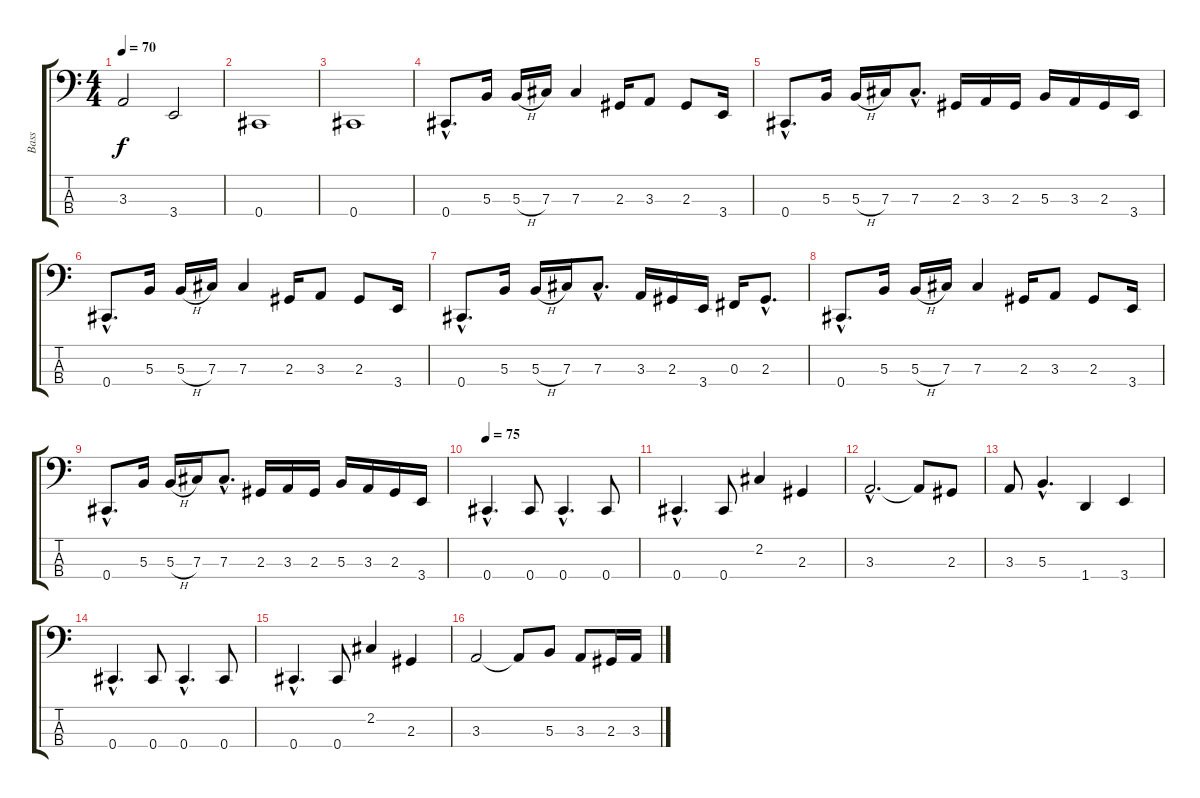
\track ("Bass" "Bass") {instrument electricbasspick}
\staff {score tabs}
\tuning (E2 B1 Gb1 Db1) {hide}
\ts (4 4)
\tempo 70
\clef f4
\ks c
3.3.2{dy f} 3.4.2 |
0.4.1 |
0.4.1 |
0.4{hac}.8{d} 5.3.16 5.3{h}.16 7.3.16 7.3.4 2.3.16 3.3.8 2.3.8 3.4.16 |
0.4{hac}.8{d} 5.3.16 5.3{h}.16 7.3.16 7.3{hac}.8{d} 2.3.16 3.3.16 2.3.16 5.3.16 3.3.16 2.3.16 3.4.16 |
0.4{hac}.8{d} 5.3.16 5.3{h}.16 7.3.16 7.3.4 2.3.16 3.3.8 2.3.8 3.4.16 |
0.4{hac}.8{d} 5.3.16 5.3{h}.16 7.3.16 7.3{hac}.8{d} 3.3.16 2.3.16 3.4.16 0.3.16 2.3{hac}.8{d} |
0.4{hac}.8{d} 5.3.16 5.3{h}.16 7.3.16 7.3.4 2.3.16 3.3.8 2.3.8 3.4.16 |
0.4{hac}.8{d} 5.3.16 5.3{h}.16 7.3.16 7.3{hac}.8{d} 2.3.16 3.3.16 2.3.16 5.3.16 3.3.16 2.3.16 3.4.16 |
\tempo 75
0.4{hac}.4{d} 0.4.8 0.4{hac}.4{d} 0.4.8 |
0.4{hac}.4{d} 0.4.8 2.2.4 2.3.4 |
3.3{hac}.2{d} 3.3{t}.8 2.3.8 |
3.3.8 5.3{hac}.4{d} 1.4.4 3.4.4 |
0.4{hac}.4{d} 0.4.8 0.4{hac}.4{d} 0.4.8 |
0.4{hac}.4{d} 0.4.8 2.2.4 2.3.4 |
3.3.2 3.3{t}.8 5.3.8 3.3.8 2.3.16 3.3.16
